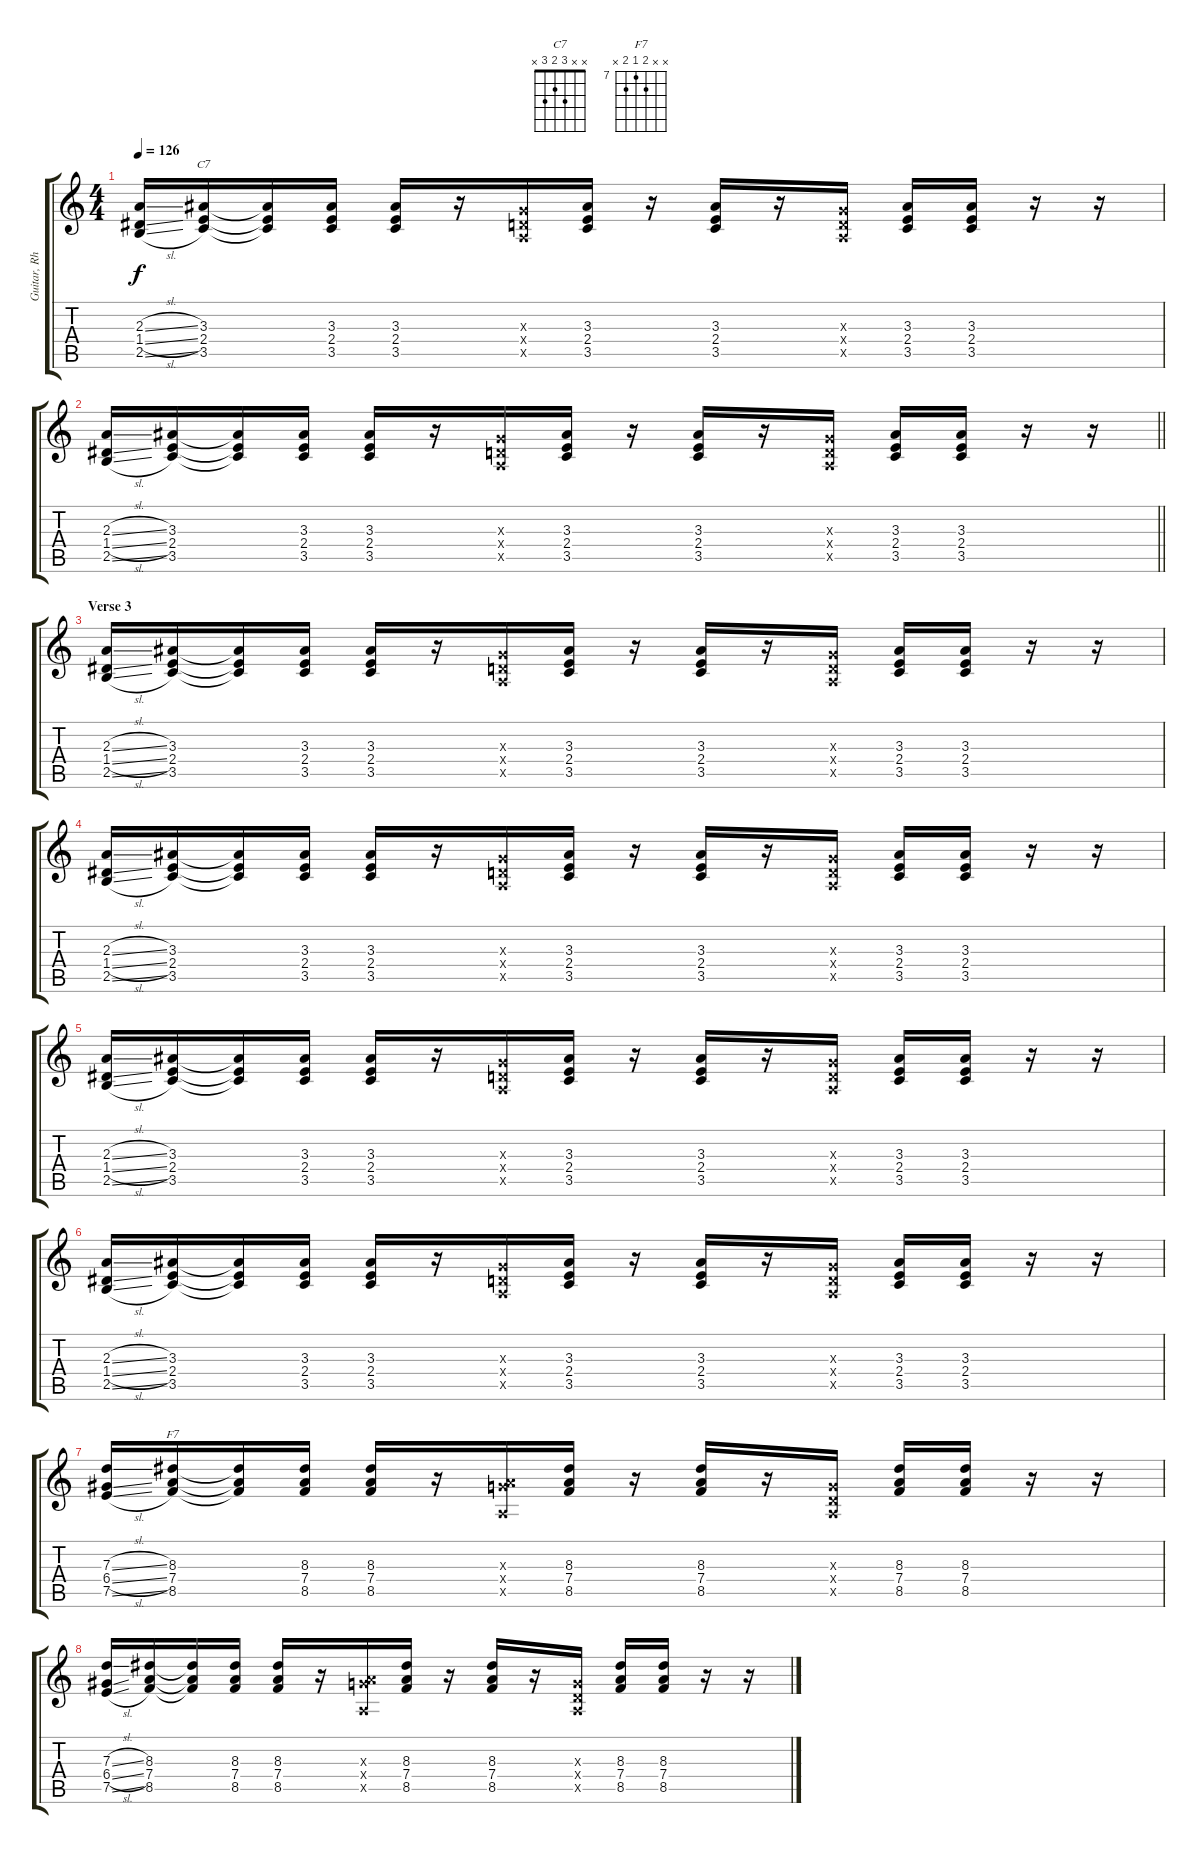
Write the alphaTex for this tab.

\track ("Guitar, Rhythm" "Guitar, Rh") {instrument overdrivenguitar}
\staff {score tabs}
\tuning (E4 B3 G3 D3 A2 E2) {hide}
\chord ("C7" x x 3 2 3 x)
\chord ("F7" x x 8 7 8 x) {firstfret 7}
\ts (4 4)
\tempo 126
\clef g2
\ks c
(2.3{sl} 1.4{sl} 2.5{sl}).16{dy f} (3.3 2.4 3.5).16{ch "C7"} (3.3{t} 2.4{t} 3.5{t}).16 (3.3 2.4 3.5).16 (3.3 2.4 3.5).16 r.16 (0.3{x} 0.4{x} 0.5{x}).16 (3.3 2.4 3.5).16 r.16 (3.3 2.4 3.5).16 r.16 (0.3{x} 0.4{x} 0.5{x}).16 (3.3 2.4 3.5).16 (3.3 2.4 3.5).16 r.16 r.16 |
\barLineRight lightlight
(2.3{sl} 1.4{sl} 2.5{sl}).16 (3.3 2.4 3.5).16 (3.3{t} 2.4{t} 3.5{t}).16 (3.3 2.4 3.5).16 (3.3 2.4 3.5).16 r.16 (0.3{x} 0.4{x} 0.5{x}).16 (3.3 2.4 3.5).16 r.16 (3.3 2.4 3.5).16 r.16 (0.3{x} 0.4{x} 0.5{x}).16 (3.3 2.4 3.5).16 (3.3 2.4 3.5).16 r.16 r.16 |
\section ("" "Verse 3")
(2.3{sl} 1.4{sl} 2.5{sl}).16 (3.3 2.4 3.5).16 (3.3{t} 2.4{t} 3.5{t}).16 (3.3 2.4 3.5).16 (3.3 2.4 3.5).16 r.16 (0.3{x} 0.4{x} 0.5{x}).16 (3.3 2.4 3.5).16 r.16 (3.3 2.4 3.5).16 r.16 (0.3{x} 0.4{x} 0.5{x}).16 (3.3 2.4 3.5).16 (3.3 2.4 3.5).16 r.16 r.16 |
(2.3{sl} 1.4{sl} 2.5{sl}).16 (3.3 2.4 3.5).16 (3.3{t} 2.4{t} 3.5{t}).16 (3.3 2.4 3.5).16 (3.3 2.4 3.5).16 r.16 (0.3{x} 0.4{x} 0.5{x}).16 (3.3 2.4 3.5).16 r.16 (3.3 2.4 3.5).16 r.16 (0.3{x} 0.4{x} 0.5{x}).16 (3.3 2.4 3.5).16 (3.3 2.4 3.5).16 r.16 r.16 |
(2.3{sl} 1.4{sl} 2.5{sl}).16 (3.3 2.4 3.5).16 (3.3{t} 2.4{t} 3.5{t}).16 (3.3 2.4 3.5).16 (3.3 2.4 3.5).16 r.16 (0.3{x} 0.4{x} 0.5{x}).16 (3.3 2.4 3.5).16 r.16 (3.3 2.4 3.5).16 r.16 (0.3{x} 0.4{x} 0.5{x}).16 (3.3 2.4 3.5).16 (3.3 2.4 3.5).16 r.16 r.16 |
(2.3{sl} 1.4{sl} 2.5{sl}).16 (3.3 2.4 3.5).16 (3.3{t} 2.4{t} 3.5{t}).16 (3.3 2.4 3.5).16 (3.3 2.4 3.5).16 r.16 (0.3{x} 0.4{x} 0.5{x}).16 (3.3 2.4 3.5).16 r.16 (3.3 2.4 3.5).16 r.16 (0.3{x} 0.4{x} 0.5{x}).16 (3.3 2.4 3.5).16 (3.3 2.4 3.5).16 r.16 r.16 |
(7.3{sl} 6.4{sl} 7.5{sl}).16 (8.3 7.4 8.5).16{ch "F7"} (8.3{t} 7.4{t} 8.5{t}).16 (8.3 7.4 8.5).16 (8.3 7.4 8.5).16 r.16 (0.3{x} 7.4{x} 0.5{x}).16 (8.3 7.4 8.5).16 r.16 (8.3 7.4 8.5).16 r.16 (0.3{x} 0.4{x} 0.5{x}).16 (8.3 7.4 8.5).16 (8.3 7.4 8.5).16 r.16 r.16 |
(7.3{sl} 6.4{sl} 7.5{sl}).16 (8.3 7.4 8.5).16 (8.3{t} 7.4{t} 8.5{t}).16 (8.3 7.4 8.5).16 (8.3 7.4 8.5).16 r.16 (0.3{x} 7.4{x} 0.5{x}).16 (8.3 7.4 8.5).16 r.16 (8.3 7.4 8.5).16 r.16 (0.3{x} 0.4{x} 0.5{x}).16 (8.3 7.4 8.5).16 (8.3 7.4 8.5).16 r.16 r.16
